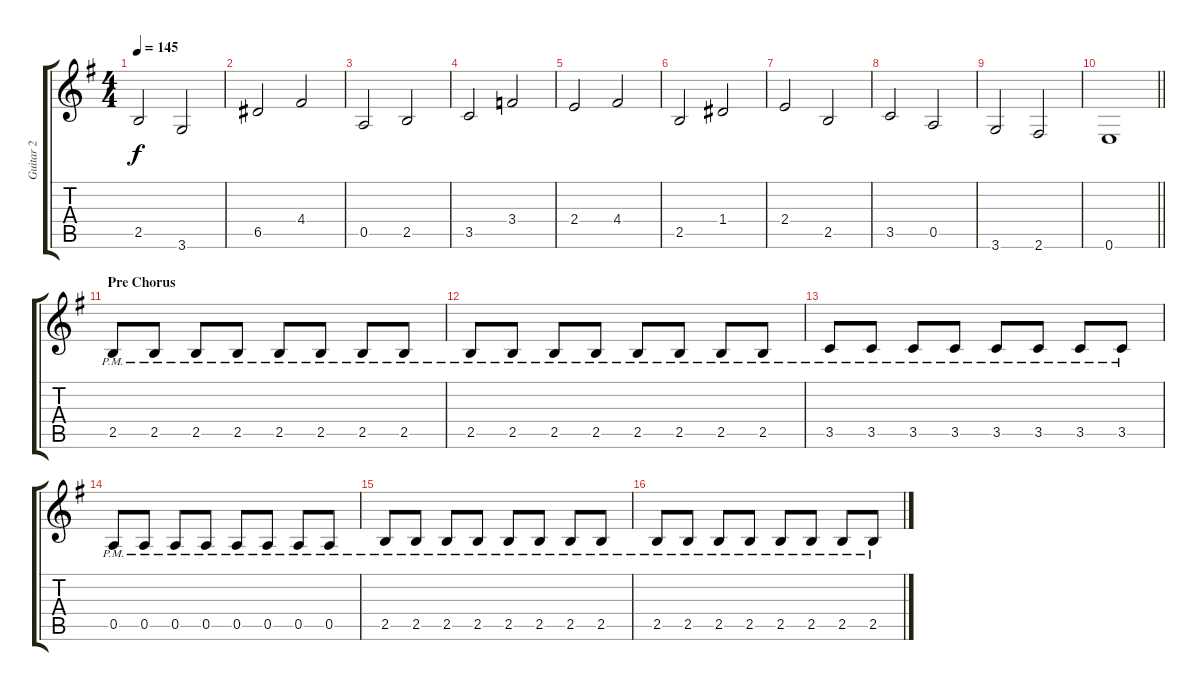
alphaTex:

\track ("Guitar 2" "Guitar 2") {instrument distortionguitar}
\staff {score tabs}
\tuning (E4 B3 G3 D3 A2 E2) {hide}
\ts (4 4)
\tempo 145
\clef g2
\ks eminor
2.5.2{dy f} 3.6.2 |
6.5.2 4.4.2 |
0.5.2 2.5.2 |
3.5.2 3.4.2 |
2.4.2 4.4.2 |
2.5.2 1.4.2 |
2.4.2 2.5.2 |
3.5.2 0.5.2 |
3.6.2 2.6.2 |
\barLineRight lightlight
0.6.1 |
\section ("" "Pre Chorus")
2.5{pm}.8 2.5{pm}.8 2.5{pm}.8 2.5{pm}.8 2.5{pm}.8 2.5{pm}.8 2.5{pm}.8 2.5{pm}.8 |
2.5{pm}.8 2.5{pm}.8 2.5{pm}.8 2.5{pm}.8 2.5{pm}.8 2.5{pm}.8 2.5{pm}.8 2.5{pm}.8 |
3.5{pm}.8 3.5{pm}.8 3.5{pm}.8 3.5{pm}.8 3.5{pm}.8 3.5{pm}.8 3.5{pm}.8 3.5{pm}.8 |
0.5{pm}.8 0.5{pm}.8 0.5{pm}.8 0.5{pm}.8 0.5{pm}.8 0.5{pm}.8 0.5{pm}.8 0.5{pm}.8 |
2.5{pm}.8 2.5{pm}.8 2.5{pm}.8 2.5{pm}.8 2.5{pm}.8 2.5{pm}.8 2.5{pm}.8 2.5{pm}.8 |
2.5{pm}.8 2.5{pm}.8 2.5{pm}.8 2.5{pm}.8 2.5{pm}.8 2.5{pm}.8 2.5{pm}.8 2.5{pm}.8
